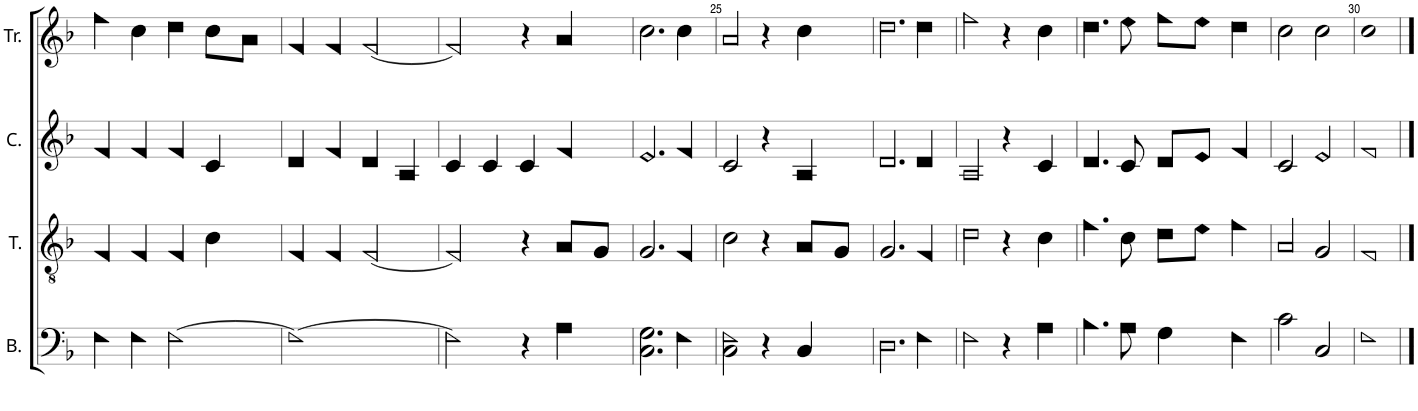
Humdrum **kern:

**kern	**kern	**kern	**kern
*part4	*part3	*part2	*part1
*staff4	*staff3	*staff2	*staff1
*I"B.	*I"T.	*I"C.	*I"Tr.
*I'B.	*I'T.	*I'C.	*I'Tr.
!!LO:PB:g=z
*clefF4	*clefGv2	*clefG2	*clefG2
*k[b-]	*k[b-]	*k[b-]	*k[b-]
*M4/4	*M4/4	*M4/4	*M4/4
*met(c)	*met(c)	*met(c)	*met(c)
=21	=21	=21	=21
4F!\	4F!/	4f!/	4ff!\
4F!\	4F!/	4f!/	4cc!\
[2F!\	4F!/	4f!/	4dd!\
.	4c!\	4c!/	8cc!\L
.	.	.	8a!\J
=22	=22	=22	=22
1F!_	4F!/	4d!/	4f!/
.	4F!/	4f!/	4f!/
.	[2F!/	4d!/	[2f!/
.	.	4A!/	.
=23	=23	=23	=23
2F!\]	2F!/]	4c!/	2f!/]
.	.	4c!/	.
4r	4r	4c!/	4r
4A!\	8A!/L	4f!/	4a!/
.	8G!/J	.	.
=24	=24	=24	=24
2.C!\ 2.G!\	2.G!/	2.e!/	2.cc!\
4F!\	4F!/	4f!/	4cc!\
=25	=25	=25	=25
2C!\ 2F!\	2c!\	2c!/	2a!/
4r	4r	4r	4r
4C!/	8A!/L	4A!/	4cc!\
.	8G!/J	.	.
=26	=26	=26	=26
2.D!\	2.G!/	2.d!/	2.dd!\
4F!\	4F!/	4d!/	4dd!\
=27	=27	=27	=27
2F!\	2d!\	2A!/	2ff!\
4r	4r	4r	4r
4A!\	4c!\	4c!/	4cc!\
=28	=28	=28	=28
4.B-!\	4.f!\	4.d!/	4.dd!\
8A!\	8c!\	8c!/	8ee!\
4G!\	8d!\L	8d!/L	8ff!\L
.	8e!\J	8e!/J	8ee!\J
4F!\	4f!\	4f!/	4dd!\
=29	=29	=29	=29
2c!\	2A!/	2c!/	2cc!\
2C!/	2G!/	2e!/	2cc!\
=30	=30	=30	=30
1F!	1F!	1f!	1cc!
==	==	==	==
*-	*-	*-	*-
